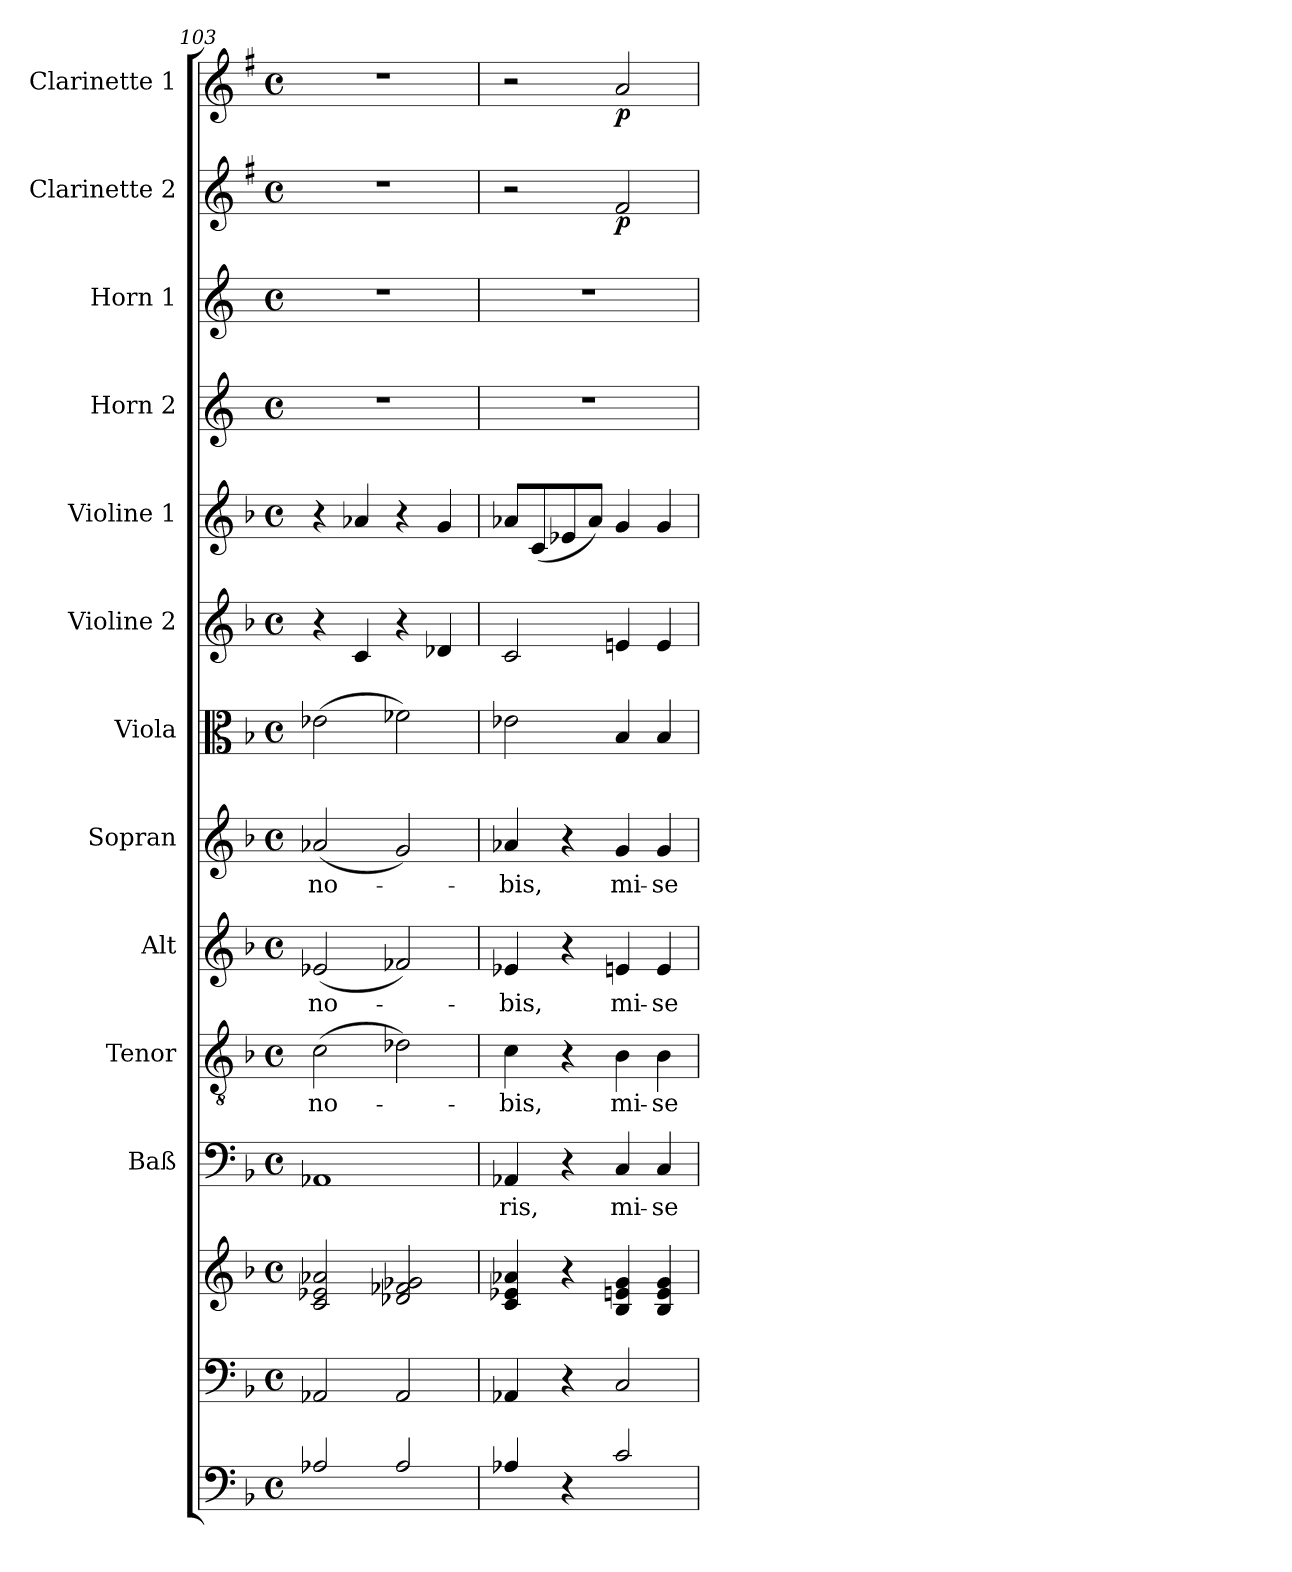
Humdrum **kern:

**kern	**kern	**kern	**kern	**text	**kern	**text	**kern	**text	**kern	**text	**kern	**kern	**kern	**kern	**kern	**kern	**dynam	**kern	**dynam
*part13	*part12	*part12	*part11	*part11	*part10	*part10	*part9	*part9	*part8	*part8	*part7	*part6	*part5	*part4	*part3	*part2	*part2	*part1	*part1
*staff14	*staff13	*staff12	*staff11	*staff11	*staff10	*staff10	*staff9	*staff9	*staff8	*staff8	*staff7	*staff6	*staff5	*staff4	*staff3	*staff2	*staff2	*staff1	*staff1
*	*	*	*I"Baß	*	*I"Tenor	*	*I"Alt	*	*I"Sopran	*	*I"Viola	*I"Violine 2	*I"Violine 1	*I"Horn 2	*I"Horn 1	*I"Clarinette 2	*	*I"Clarinette 1	*
*	*	*	*I'Baß	*	*I'Ten	*	*I'Alt	*	*I'Sop	*	*I'Vla.	*I'Vln. 2	*I'Vln. 1	*I'Hrn. 2	*I'Hrn. 1	*	*	*	*
*clefF4	*clefF4	*clefG2	*clefF4	*	*clefGv2	*	*clefG2	*	*clefG2	*	*clefC3	*clefG2	*clefG2	*clefG2	*clefG2	*clefG2	*	*clefG2	*
*ITrd7c12	*	*	*	*	*	*	*	*	*	*	*	*	*	*ITrd4c7	*ITrd4c7	*ITrd1c2	*	*ITrd1c2	*
*k[b-]	*k[b-]	*k[b-]	*k[b-]	*	*k[b-]	*	*k[b-]	*	*k[b-]	*	*k[b-]	*k[b-]	*k[b-]	*k[b-]	*k[b-]	*k[b-]	*	*k[b-]	*
*F:	*F:	*F:	*F:	*	*F:	*	*F:	*	*F:	*	*F:	*F:	*F:	*F:	*F:	*F:	*	*F:	*
*M4/4	*M4/4	*M4/4	*M4/4	*	*M4/4	*	*M4/4	*	*M4/4	*	*M4/4	*M4/4	*M4/4	*M4/4	*M4/4	*M4/4	*	*M4/4	*
*met(c)	*met(c)	*met(c)	*met(c)	*	*met(c)	*	*met(c)	*	*met(c)	*	*met(c)	*met(c)	*met(c)	*met(c)	*met(c)	*met(c)	*	*met(c)	*
=103	=103	=103	=103	=103	=103	=103	=103	=103	=103	=103	=103	=103	=103	=103	=103	=103	=103	=103	=103
!	!	!	!	!	!	!LO:LY:b	!	!LO:LY:b	!	!LO:LY:b	!	!	!	!	!	!	!	!	!
2AA-X/	2AA-X/	2c/ 2e-X/ 2a-X/	1AA-X	.	(>2c\	no-	(<2e-X/	no-	(<2a-X/	no-	(>2e-X\	4r	4r	1r	1r	1r	.	1r	.
.	.	.	.	.	.	.	.	.	.	.	.	4c/	4a-X/	.	.	.	.	.	.
2AA-/	2AA-/	2d-X/ 2f-X/ 2g-X/	.	.	2d-X\)	.	2f-X/)	.	2g/)	.	2f-X\)	4r	4r	.	.	.	.	.	.
.	.	.	.	.	.	.	.	.	.	.	.	4d-X/	4g/	.	.	.	.	.	.
=104	=104	=104	=104	=104	=104	=104	=104	=104	=104	=104	=104	=104	=104	=104	=104	=104	=104	=104	=104
!	!	!	!	!LO:LY:b	!	!LO:LY:b	!	!LO:LY:b	!	!LO:LY:b	!	!	!	!	!	!	!	!	!
4AA-X/	4AA-X/	4c/ 4e-X/ 4a-X/	4AA-X/	-ris,	4c\	-bis,	4e-X/	-bis,	4a-X/	-bis,	2e-X\	2c/	8a-X/L	1r	1r	2r	.	2r	.
.	.	.	.	.	.	.	.	.	.	.	.	.	(<8c/	.	.	.	.	.	.
4r	4r	4r	4r	.	4r	.	4r	.	4r	.	.	.	8e-X/	.	.	.	.	.	.
.	.	.	.	.	.	.	.	.	.	.	.	.	8a-/J)	.	.	.	.	.	.
!	!	!	!	!LO:LY:b	!	!LO:LY:b	!	!LO:LY:b	!	!LO:LY:b	!	!	!	!	!	!	!LO:DY:b	!	!LO:DY:b
2C/	2C/	4B-/ 4en/ 4g/	4C/	mi-	4B-\	mi-	4en/	mi-	4g/	mi-	4B-/	4en/	4g/	.	.	2e/	p	2g/	p
!	!	!	!	!LO:LY:b	!	!LO:LY:b	!	!LO:LY:b	!	!LO:LY:b	!	!	!	!	!	!	!	!	!
.	.	4B-/ 4e/ 4g/	4C/	-se-	4B-\	-se-	4e/	-se-	4g/	-se-	4B-/	4e/	4g/	.	.	.	.	.	.
=	=	=	=	=	=	=	=	=	=	=	=	=	=	=	=	=	=	=	=
*-	*-	*-	*-	*-	*-	*-	*-	*-	*-	*-	*-	*-	*-	*-	*-	*-	*-	*-	*-
